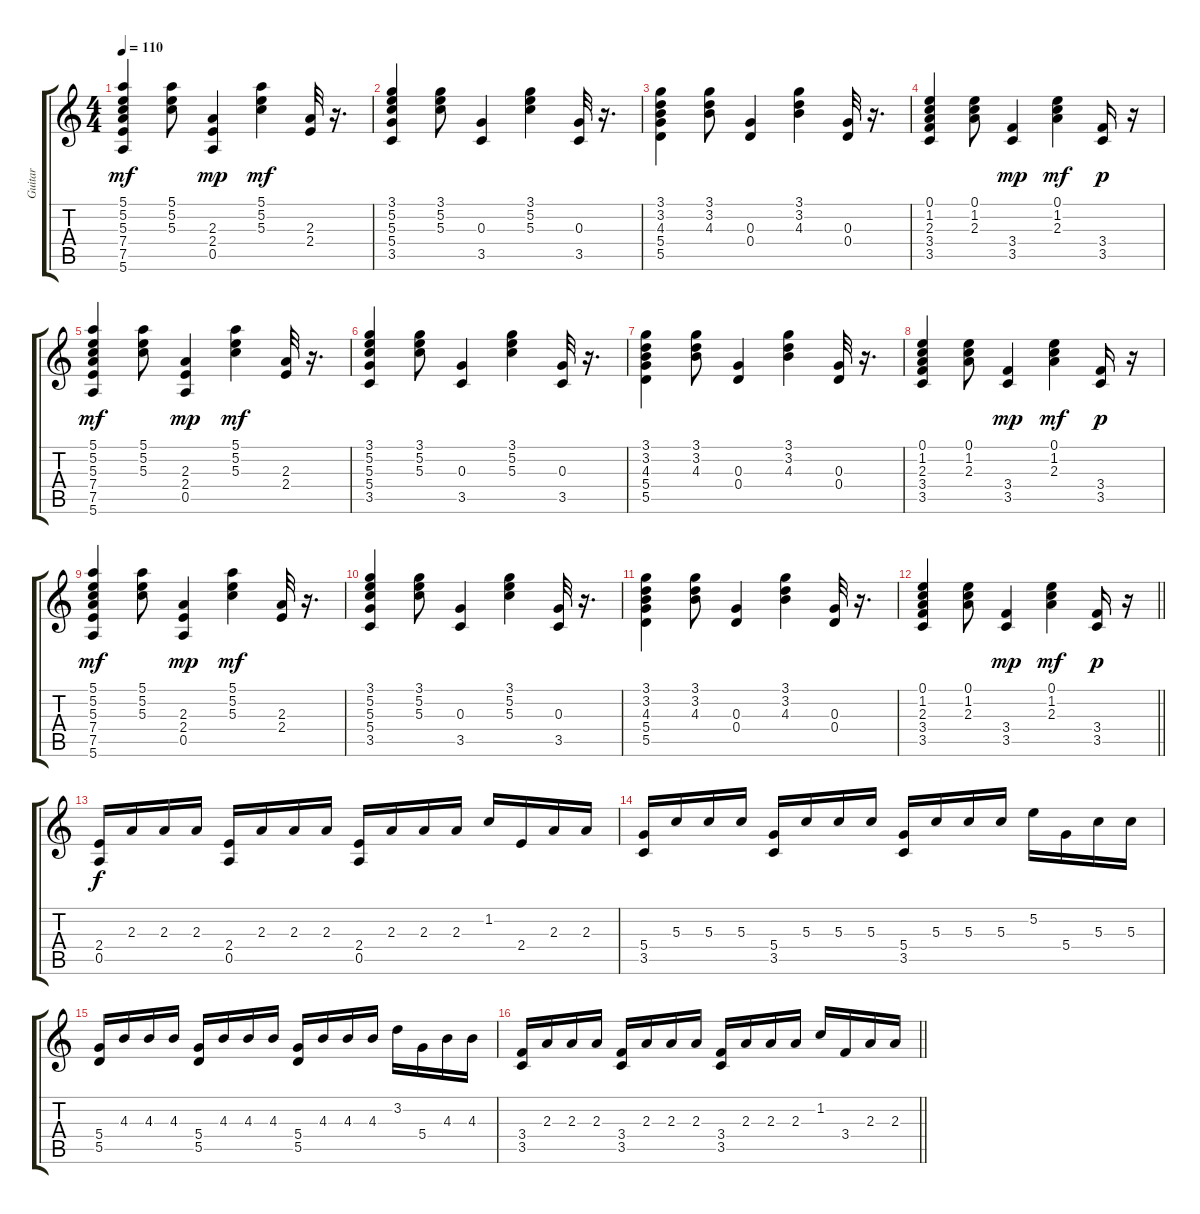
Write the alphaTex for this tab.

\track ("Guitar" "Guitar") {instrument acousticguitarsteel}
\staff {score tabs}
\tuning (E4 B3 G3 D3 A2 E2) {hide}
\ts (4 4)
\tempo 110
\clef g2
\ks c
(5.1 5.2 5.3 7.4 7.5 5.6).4{dy mf} (5.1 5.2 5.3).8 (2.3 2.4 0.5).4{dy mp} (5.1 5.2 5.3).4{dy mf} (2.3 2.4).32 r.16{d} |
(3.1 5.2 5.3 5.4 3.5).4 (3.1 5.2 5.3).8 (0.3 3.5).4 (3.1 5.2 5.3).4 (0.3 3.5).32 r.16{d} |
(3.1 3.2 4.3 5.4 5.5).4 (3.1 3.2 4.3).8 (0.3 0.4).4 (3.1 3.2 4.3).4 (0.3 0.4).32 r.16{d} |
(0.1 1.2 2.3 3.4 3.5).4 (0.1 1.2 2.3).8 (3.4 3.5).4{dy mp} (0.1 1.2 2.3).4{dy mf} (3.4 3.5).16{dy p} r.16 |
(5.1 5.2 5.3 7.4 7.5 5.6).4{dy mf} (5.1 5.2 5.3).8 (2.3 2.4 0.5).4{dy mp} (5.1 5.2 5.3).4{dy mf} (2.3 2.4).32 r.16{d} |
(3.1 5.2 5.3 5.4 3.5).4 (3.1 5.2 5.3).8 (0.3 3.5).4 (3.1 5.2 5.3).4 (0.3 3.5).32 r.16{d} |
(3.1 3.2 4.3 5.4 5.5).4 (3.1 3.2 4.3).8 (0.3 0.4).4 (3.1 3.2 4.3).4 (0.3 0.4).32 r.16{d} |
(0.1 1.2 2.3 3.4 3.5).4 (0.1 1.2 2.3).8 (3.4 3.5).4{dy mp} (0.1 1.2 2.3).4{dy mf} (3.4 3.5).16{dy p} r.16 |
(5.1 5.2 5.3 7.4 7.5 5.6).4{dy mf} (5.1 5.2 5.3).8 (2.3 2.4 0.5).4{dy mp} (5.1 5.2 5.3).4{dy mf} (2.3 2.4).32 r.16{d} |
(3.1 5.2 5.3 5.4 3.5).4 (3.1 5.2 5.3).8 (0.3 3.5).4 (3.1 5.2 5.3).4 (0.3 3.5).32 r.16{d} |
(3.1 3.2 4.3 5.4 5.5).4 (3.1 3.2 4.3).8 (0.3 0.4).4 (3.1 3.2 4.3).4 (0.3 0.4).32 r.16{d} |
\barLineRight lightlight
(0.1 1.2 2.3 3.4 3.5).4 (0.1 1.2 2.3).8 (3.4 3.5).4{dy mp} (0.1 1.2 2.3).4{dy mf} (3.4 3.5).16{dy p} r.16 |
(2.4 0.5).16{dy f} 2.3.16 2.3.16 2.3.16 (2.4 0.5).16 2.3.16 2.3.16 2.3.16 (2.4 0.5).16 2.3.16 2.3.16 2.3.16 1.2.16 2.4.16 2.3.16 2.3.16 |
(5.4 3.5).16 5.3.16 5.3.16 5.3.16 (5.4 3.5).16 5.3.16 5.3.16 5.3.16 (5.4 3.5).16 5.3.16 5.3.16 5.3.16 5.2.16 5.4.16 5.3.16 5.3.16 |
(5.4 5.5).16 4.3.16 4.3.16 4.3.16 (5.4 5.5).16 4.3.16 4.3.16 4.3.16 (5.4 5.5).16 4.3.16 4.3.16 4.3.16 3.2.16 5.4.16 4.3.16 4.3.16 |
\barLineRight lightlight
(3.4 3.5).16 2.3.16 2.3.16 2.3.16 (3.4 3.5).16 2.3.16 2.3.16 2.3.16 (3.4 3.5).16 2.3.16 2.3.16 2.3.16 1.2.16 3.4.16 2.3.16 2.3.16
